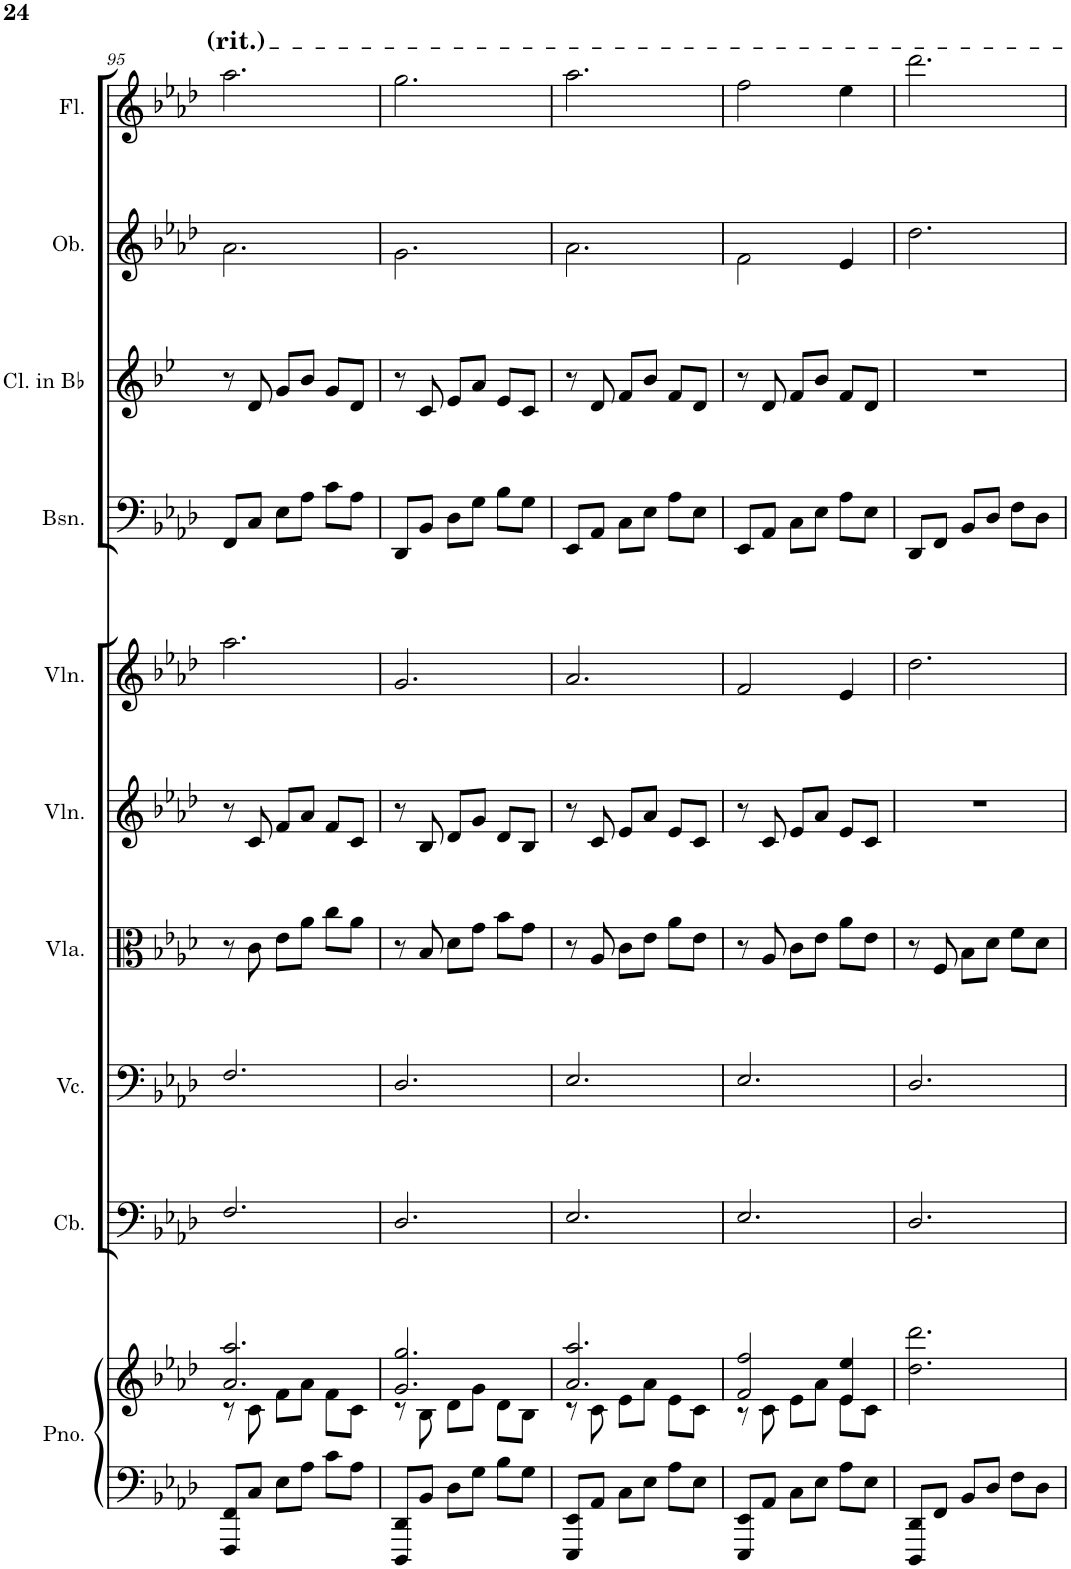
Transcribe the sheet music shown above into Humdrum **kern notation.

**kern	**kern	**kern	**kern	**kern	**kern	**kern	**kern	**kern	**kern	**kern
*part10	*part10	*part9	*part8	*part7	*part6	*part5	*part4	*part3	*part2	*part1
*staff11	*staff10	*staff9	*staff8	*staff7	*staff6	*staff5	*staff4	*staff3	*staff2	*staff1
*I"Piano	*	*I"Contrabbasso	*I"Violoncello	*I"Viola	*I"Violino II	*I"Violino I	*I"Fagotto	*I"Clarinetto	*I"Oboe	*I"Flauto
*I'Pno.	*	*I'Cb.	*I'Vc.	*I'Vla.	*I'Vln.	*I'Vln.	*	*	*I'Ob.	*I'Fl.
!!LO:PB:g=z
*clefF4	*clefG2	*clefF4	*clefF4	*clefC3	*clefG2	*clefG2	*clefF4	*clefG2	*clefG2	*clefG2
*	*	*Trd7c12	*	*	*	*	*	*Trd1c2	*	*
*k[b-e-a-d-]	*k[b-e-a-d-]	*k[b-e-a-d-]	*k[b-e-a-d-]	*k[b-e-a-d-]	*k[b-e-a-d-]	*k[b-e-a-d-]	*k[b-e-a-d-]	*k[b-e-]	*k[b-e-a-d-]	*k[b-e-a-d-]
*M3/4	*M3/4	*M3/4	*M3/4	*M3/4	*M3/4	*M3/4	*M3/4	*M3/4	*M3/4	*M3/4
=95	=95	=95	=95	=95	=95	=95	=95	=95	=95	=95
*	*^	*	*	*	*	*	*	*	*	*
8FFF/^ 8FF/^L	2.a-/^ 2.aa-/^	8r	2.F/	2.F/	8r	8r	2.aa-\	8FF/L	8r	2.a-\	2.aa-\
8C/J	.	8c\	.	.	8c\	8c/	.	8C/J	8d/	.	.
8E-\L	.	8f\L	.	.	8e-\L	8f/L	.	8E-\L	8g/L	.	.
8A-\J	.	8a-\J	.	.	8a-\J	8a-/J	.	8A-\J	8b-/J	.	.
8c\L	.	8f\L	.	.	8cc\L	8f/L	.	8c\L	8g/L	.	.
8A-\J	.	8c\J	.	.	8a-\J	8c/J	.	8A-\J	8d/J	.	.
=96	=96	=96	=96	=96	=96	=96	=96	=96	=96	=96	=96
8DDD-/^ 8DD-/^L	2.g/^ 2.gg/^	8r	2.D-/	2.D-/	8r	8r	2.g/	8DD-/L	8r	2.g\	2.gg\
8BB-/J	.	8B-\	.	.	8B-/	8B-/	.	8BB-/J	8c/	.	.
8D-\L	.	8d-\L	.	.	8d-\L	8d-/L	.	8D-\L	8e-/L	.	.
8G\J	.	8g\J	.	.	8g\J	8g/J	.	8G\J	8a/J	.	.
8B-\L	.	8d-\L	.	.	8b-\L	8d-/L	.	8B-\L	8e-/L	.	.
8G\J	.	8B-\J	.	.	8g\J	8B-/J	.	8G\J	8c/J	.	.
=97	=97	=97	=97	=97	=97	=97	=97	=97	=97	=97	=97
8EEE-/^ 8EE-/^L	2.a-/ 2.aa-/	8r	2.E-/	2.E-/	8r	8r	2.a-/	8EE-/L	8r	2.a-\	2.aa-\
8AA-/J	.	8c\	.	.	8A-/	8c/	.	8AA-/J	8d/	.	.
8C\L	.	8e-\L	.	.	8c\L	8e-/L	.	8C\L	8f/L	.	.
8E-\J	.	8a-\J	.	.	8e-\J	8a-/J	.	8E-\J	8b-/J	.	.
8A-\L	.	8e-\L	.	.	8a-\L	8e-/L	.	8A-\L	8f/L	.	.
8E-\J	.	8c\J	.	.	8e-\J	8c/J	.	8E-\J	8d/J	.	.
=98	=98	=98	=98	=98	=98	=98	=98	=98	=98	=98	=98
8EEE-/^ 8EE-/^L	2f/ 2ff/	8r	2.E-/	2.E-/	8r	8r	2f/	8EE-/L	8r	2f\	2ff\
8AA-/J	.	8c\	.	.	8A-/	8c/	.	8AA-/J	8d/	.	.
8C\L	.	8e-\L	.	.	8c\L	8e-/L	.	8C\L	8f/L	.	.
8E-\J	.	8a-\J	.	.	8e-\J	8a-/J	.	8E-\J	8b-/J	.	.
8A-\L	4e-/ 4ee-/	8e-\L	.	.	8a-\L	8e-/L	4e-/	8A-\L	8f/L	4e-/	4ee-\
8E-\J	.	8c\J	.	.	8e-\J	8c/J	.	8E-\J	8d/J	.	.
*	*v	*v	*	*	*	*	*	*	*	*	*
=99	=99	=99	=99	=99	=99	=99	=99	=99	=99	=99
8DDD-/^ 8DD-/^L	2.dd-\ 2.ddd-\	2.D-/	2.D-/	8r	2.r	2.dd-\	8DD-/L	2.r	2.dd-\	2.ddd-\
8FF/J	.	.	.	8F/	.	.	8FF/J	.	.	.
8BB-/L	.	.	.	8B-\L	.	.	8BB-/L	.	.	.
8D-/J	.	.	.	8d-\J	.	.	8D-/J	.	.	.
8F\L	.	.	.	8f\L	.	.	8F\L	.	.	.
8D-\J	.	.	.	8d-\J	.	.	8D-\J	.	.	.
=	=	=	=	=	=	=	=	=	=	=
*-	*-	*-	*-	*-	*-	*-	*-	*-	*-	*-
